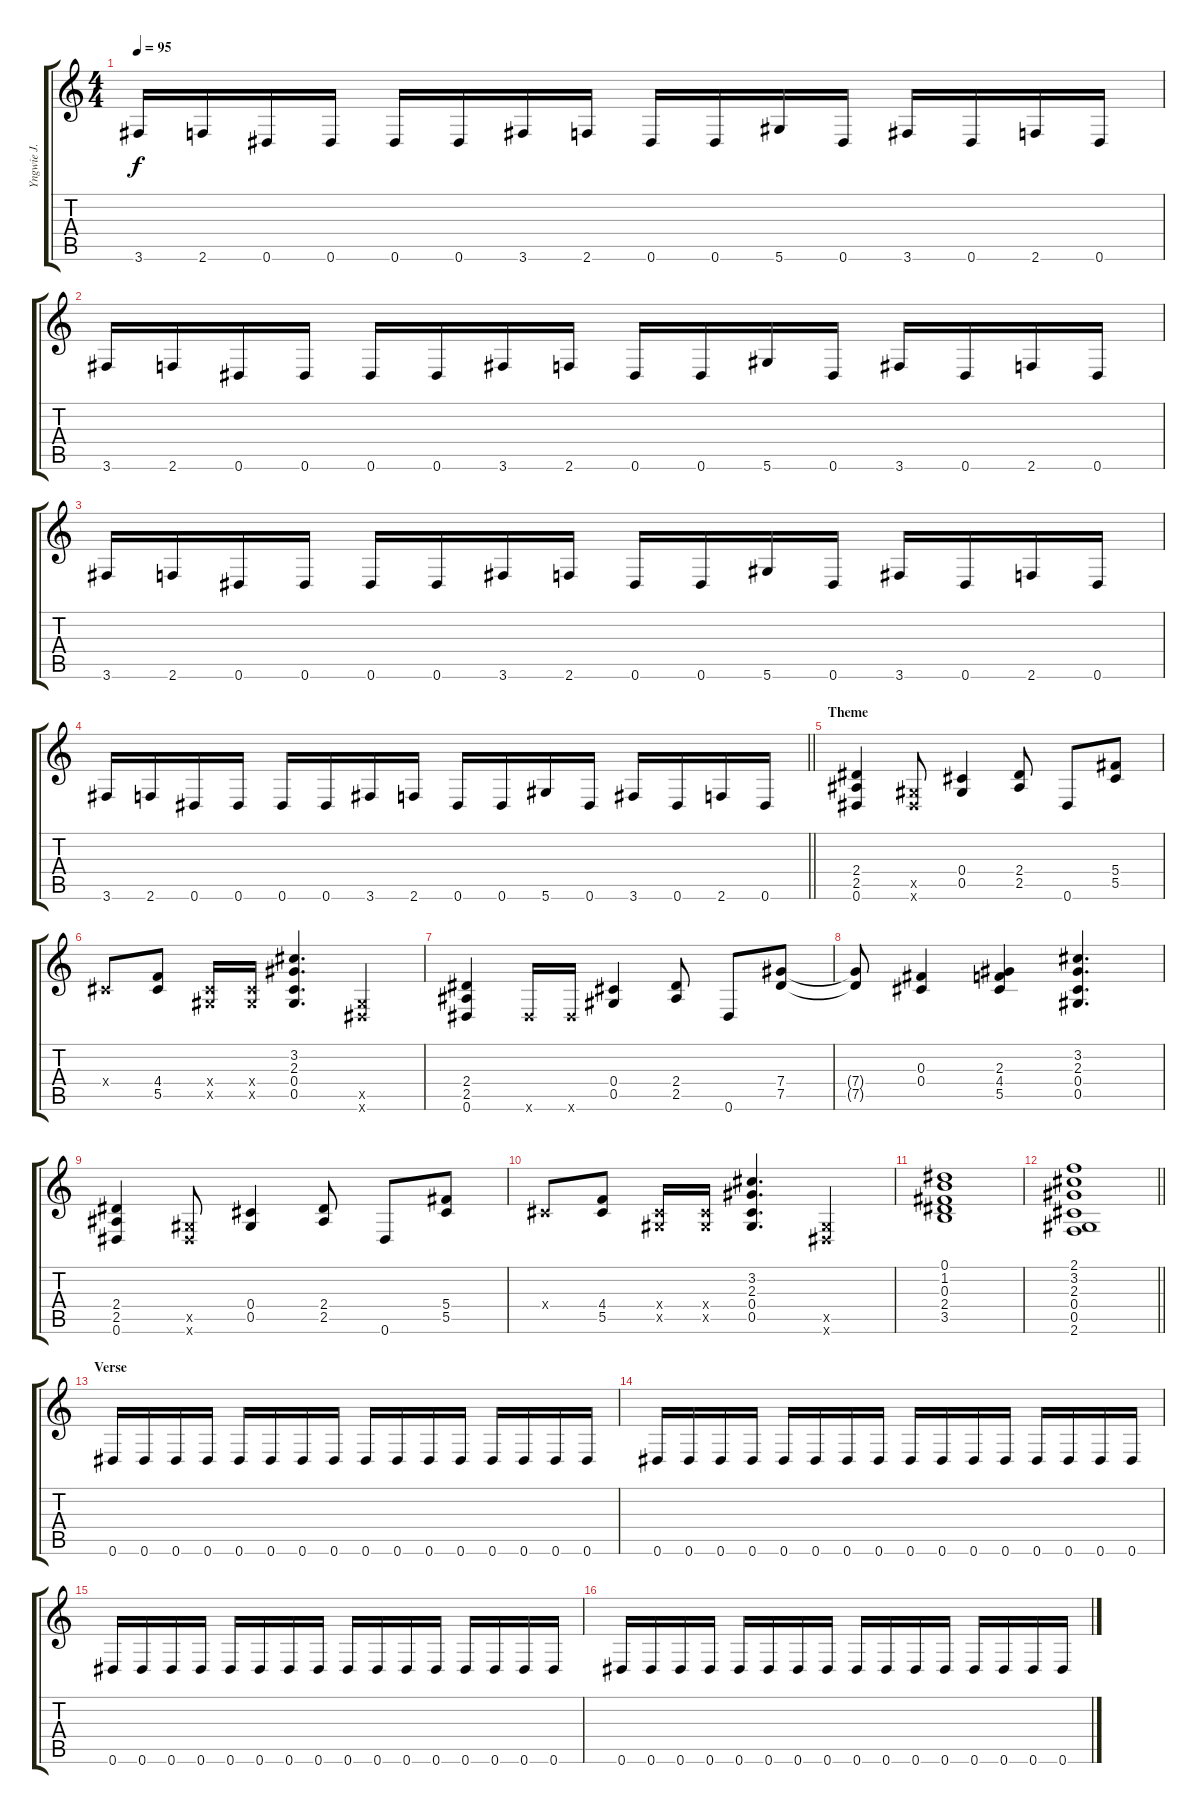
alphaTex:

\track ("Yngwie J. Malmsteen" "Yngwie J. ") {instrument overdrivenguitar}
\staff {score tabs}
\tuning (Eb4 Bb3 Gb3 Db3 Ab2 Eb2) {hide}
\ts (4 4)
\tempo 95
\clef g2
\ks c
3.6.16{dy f} 2.6.16 0.6.16 0.6.16 0.6.16 0.6.16 3.6.16 2.6.16 0.6.16 0.6.16 5.6.16 0.6.16 3.6.16 0.6.16 2.6.16 0.6.16 |
3.6.16 2.6.16 0.6.16 0.6.16 0.6.16 0.6.16 3.6.16 2.6.16 0.6.16 0.6.16 5.6.16 0.6.16 3.6.16 0.6.16 2.6.16 0.6.16 |
3.6.16 2.6.16 0.6.16 0.6.16 0.6.16 0.6.16 3.6.16 2.6.16 0.6.16 0.6.16 5.6.16 0.6.16 3.6.16 0.6.16 2.6.16 0.6.16 |
\barLineRight lightlight
3.6.16 2.6.16 0.6.16 0.6.16 0.6.16 0.6.16 3.6.16 2.6.16 0.6.16 0.6.16 5.6.16 0.6.16 3.6.16 0.6.16 2.6.16 0.6.16 |
\section ("" "Theme")
(2.4 2.5 0.6).4 (0.5{x} 0.6{x}).8 (0.4 0.5).4 (2.4 2.5).8 0.6.8 (5.4 5.5).8 |
0.4{x}.8 (4.4 5.5).8 (0.4{x} 0.5{x}).16 (0.4{x} 0.5{x}).16 (3.2 2.3 0.4 0.5).4{d} (0.5{x} 0.6{x}).4 |
(2.4 2.5 0.6).4 0.6{x}.16 0.6{x}.16 (0.4 0.5).4 (2.4 2.5).8 0.6.8 (7.4 7.5).8 |
(7.4{t} 7.5{t}).8 (0.3 0.4).4 (2.3 4.4 5.5).4 (3.2 2.3 0.4 0.5).4{d} |
(2.4 2.5 0.6).4 (0.5{x} 0.6{x}).8 (0.4 0.5).4 (2.4 2.5).8 0.6.8 (5.4 5.5).8 |
0.4{x}.8 (4.4 5.5).8 (0.4{x} 0.5{x}).16 (0.4{x} 0.5{x}).16 (3.2 2.3 0.4 0.5).4{d} (0.5{x} 0.6{x}).4 |
(0.1 1.2 0.3 2.4 3.5).1 |
\barLineRight lightlight
(2.1 3.2 2.3 0.4 0.5 2.6).1 |
\section ("" "Verse")
0.6.16 0.6.16 0.6.16 0.6.16 0.6.16 0.6.16 0.6.16 0.6.16 0.6.16 0.6.16 0.6.16 0.6.16 0.6.16 0.6.16 0.6.16 0.6.16 |
0.6.16 0.6.16 0.6.16 0.6.16 0.6.16 0.6.16 0.6.16 0.6.16 0.6.16 0.6.16 0.6.16 0.6.16 0.6.16 0.6.16 0.6.16 0.6.16 |
0.6.16 0.6.16 0.6.16 0.6.16 0.6.16 0.6.16 0.6.16 0.6.16 0.6.16 0.6.16 0.6.16 0.6.16 0.6.16 0.6.16 0.6.16 0.6.16 |
0.6.16 0.6.16 0.6.16 0.6.16 0.6.16 0.6.16 0.6.16 0.6.16 0.6.16 0.6.16 0.6.16 0.6.16 0.6.16 0.6.16 0.6.16 0.6.16
